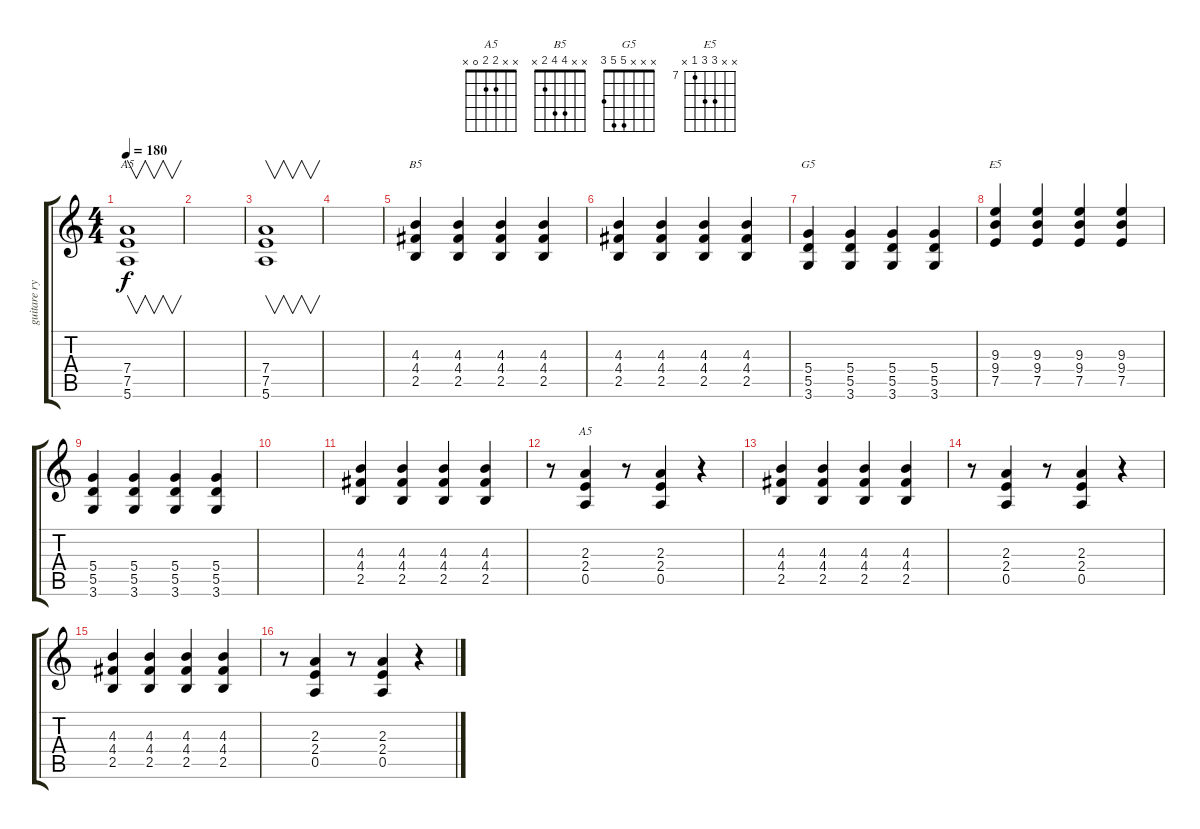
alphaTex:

\track ("guitare rythmique" "guitare ry") {instrument acousticguitarnylon}
\staff {score tabs}
\tuning (E4 B3 G3 D3 A2 E2) {hide}
\chord ("A5" x x x 7 7 5) {firstfret 5}
\chord ("B5" x x 4 4 2 x)
\chord ("G5" x x x 5 5 3)
\chord ("E5" x x 9 9 7 x) {firstfret 7}
\chord ("A5" x x 2 2 0 x)
\ts (4 4)
\tempo 180
\clef g2
\ks c
(7.4 7.5 5.6).1{v ch "A5" dy f} |
|
(7.4 7.5 5.6).1{v} |
|
(4.3 4.4 2.5).4{ch "B5"} (4.3 4.4 2.5).4 (4.3 4.4 2.5).4 (4.3 4.4 2.5).4 |
(4.3 4.4 2.5).4 (4.3 4.4 2.5).4 (4.3 4.4 2.5).4 (4.3 4.4 2.5).4 |
(5.4 5.5 3.6).4{ch "G5"} (5.4 5.5 3.6).4 (5.4 5.5 3.6).4 (5.4 5.5 3.6).4 |
(9.3 9.4 7.5).4{ch "E5"} (9.3 9.4 7.5).4 (9.3 9.4 7.5).4 (9.3 9.4 7.5).4 |
(5.4 5.5 3.6).4 (5.4 5.5 3.6).4 (5.4 5.5 3.6).4 (5.4 5.5 3.6).4 |
|
(4.3 4.4 2.5).4 (4.3 4.4 2.5).4 (4.3 4.4 2.5).4 (4.3 4.4 2.5).4 |
r.8 (2.3 2.4 0.5).4{ch "A5"} r.8 (2.3 2.4 0.5).4 r.4 |
(4.3 4.4 2.5).4 (4.3 4.4 2.5).4 (4.3 4.4 2.5).4 (4.3 4.4 2.5).4 |
r.8 (2.3 2.4 0.5).4 r.8 (2.3 2.4 0.5).4 r.4 |
(4.3 4.4 2.5).4 (4.3 4.4 2.5).4 (4.3 4.4 2.5).4 (4.3 4.4 2.5).4 |
r.8 (2.3 2.4 0.5).4 r.8 (2.3 2.4 0.5).4 r.4
